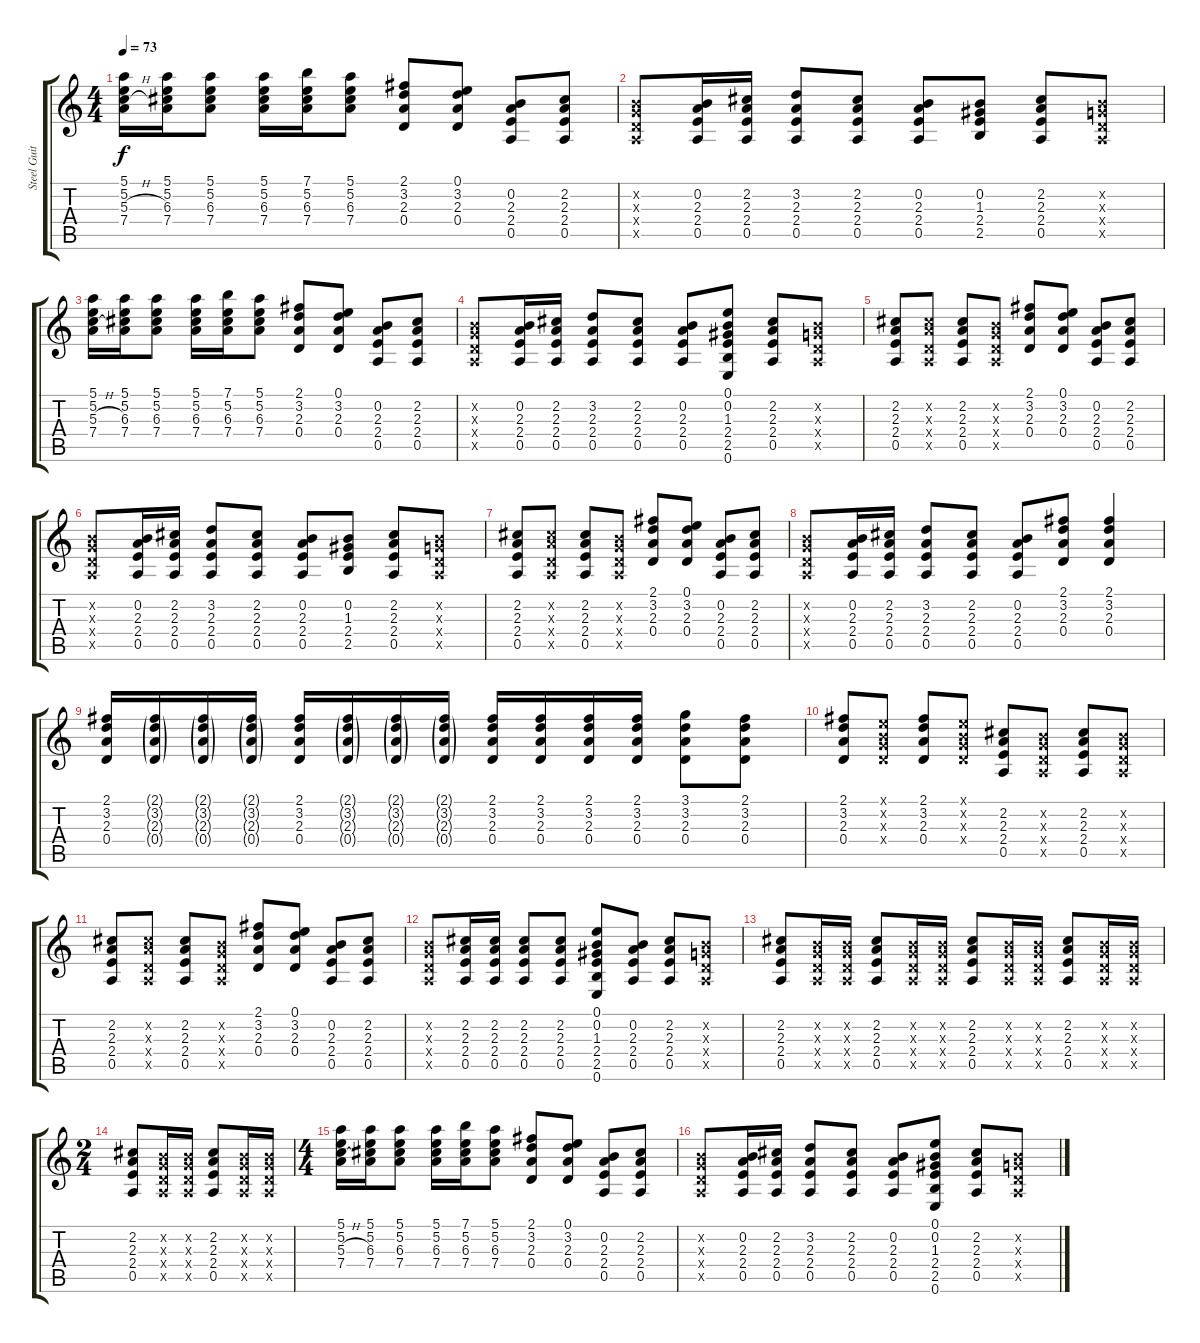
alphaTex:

\track ("Steel Guitar" "Steel Guit") {instrument acousticguitarsteel}
\staff {score tabs}
\tuning (E4 B3 G3 D3 A2 E2) {hide}
\ts (4 4)
\tempo 73
\clef g2
\ks c
(5.1 5.2 5.3{h} 7.4).16{dy f instrument acousticguitarsteel} (5.1 5.2 6.3 7.4).16 (5.1 5.2 6.3 7.4).8 (5.1 5.2 6.3 7.4).16 (7.1 5.2 6.3 7.4).16 (5.1 5.2 6.3 7.4).8 (2.1 3.2 2.3 0.4).8 (0.1 3.2 2.3 0.4).8 (0.2 2.3 2.4 0.5).8 (2.2 2.3 2.4 0.5).8 |
(0.2{x} 0.3{x} 0.4{x} 0.5{x}).8 (0.2 2.3 2.4 0.5).16 (2.2 2.3 2.4 0.5).16 (3.2 2.3 2.4 0.5).8 (2.2 2.3 2.4 0.5).8 (0.2 2.3 2.4 0.5).8 (0.2 1.3 2.4 2.5).8 (2.2 2.3 2.4 0.5).8 (0.2{x} 0.3{x} 0.4{x} 0.5{x}).8 |
(5.1 5.2 5.3{h} 7.4).16 (5.1 5.2 6.3 7.4).16 (5.1 5.2 6.3 7.4).8 (5.1 5.2 6.3 7.4).16 (7.1 5.2 6.3 7.4).16 (5.1 5.2 6.3 7.4).8 (2.1 3.2 2.3 0.4).8 (0.1 3.2 2.3 0.4).8 (0.2 2.3 2.4 0.5).8 (2.2 2.3 2.4 0.5).8 |
(0.2{x} 0.3{x} 0.4{x} 0.5{x}).8 (0.2 2.3 2.4 0.5).16 (2.2 2.3 2.4 0.5).16 (3.2 2.3 2.4 0.5).8 (2.2 2.3 2.4 0.5).8 (0.2 2.3 2.4 0.5).8 (0.1 0.2 1.3 2.4 2.5 0.6).8 (2.2 2.3 2.4 0.5).8 (0.2{x} 0.3{x} 0.4{x} 0.5{x}).8 |
(2.2 2.3 2.4 0.5).8 (2.2{x} 2.3{x} 0.4{x} 0.5{x}).8 (2.2 2.3 2.4 0.5).8 (0.2{x} 0.3{x} 0.4{x} 0.5{x}).8 (2.1 3.2 2.3 0.4).8 (0.1 3.2 2.3 0.4).8 (0.2 2.3 2.4 0.5).8 (2.2 2.3 2.4 0.5).8 |
(0.2{x} 0.3{x} 0.4{x} 0.5{x}).8 (0.2 2.3 2.4 0.5).16 (2.2 2.3 2.4 0.5).16 (3.2 2.3 2.4 0.5).8 (2.2 2.3 2.4 0.5).8 (0.2 2.3 2.4 0.5).8 (0.2 1.3 2.4 2.5).8 (2.2 2.3 2.4 0.5).8 (0.2{x} 0.3{x} 0.4{x} 0.5{x}).8 |
(2.2 2.3 2.4 0.5).8 (2.2{x} 2.3{x} 0.4{x} 0.5{x}).8 (2.2 2.3 2.4 0.5).8 (0.2{x} 0.3{x} 0.4{x} 0.5{x}).8 (2.1 3.2 2.3 0.4).8 (0.1 3.2 2.3 0.4).8 (0.2 2.3 2.4 0.5).8 (2.2 2.3 2.4 0.5).8 |
(0.2{x} 0.3{x} 0.4{x} 0.5{x}).8 (0.2 2.3 2.4 0.5).16 (2.2 2.3 2.4 0.5).16 (3.2 2.3 2.4 0.5).8 (2.2 2.3 2.4 0.5).8 (0.2 2.3 2.4 0.5).8 (2.1 3.2 2.3 0.4).8 (2.1 3.2 2.3 0.4).4 |
(2.1 3.2 2.3 0.4).16 (2.1{g} 3.2{g} 2.3{g} 0.4{g}).16 (2.1{g} 3.2{g} 2.3{g} 0.4{g}).16 (2.1{g} 3.2{g} 2.3{g} 0.4{g}).16 (2.1 3.2 2.3 0.4).16 (2.1{g} 3.2{g} 2.3{g} 0.4{g}).16 (2.1{g} 3.2{g} 2.3{g} 0.4{g}).16 (2.1{g} 3.2{g} 2.3{g} 0.4{g}).16 (2.1 3.2 2.3 0.4).16 (2.1 3.2 2.3 0.4).16 (2.1 3.2 2.3 0.4).16 (2.1 3.2 2.3 0.4).16 (3.1 3.2 2.3 0.4).8 (2.1 3.2 2.3 0.4).8 |
(2.1 3.2 2.3 0.4).8 (0.1{x} 0.2{x} 0.3{x} 0.4{x}).8 (2.1 3.2 2.3 0.4).8 (0.1{x} 0.2{x} 0.3{x} 0.4{x}).8 (2.2 2.3 2.4 0.5).8 (0.2{x} 0.3{x} 0.4{x} 0.5{x}).8 (2.2 2.3 2.4 0.5).8 (0.2{x} 0.3{x} 0.4{x} 0.5{x}).8 |
(2.2 2.3 2.4 0.5).8 (2.2{x} 2.3{x} 0.4{x} 0.5{x}).8 (2.2 2.3 2.4 0.5).8 (0.2{x} 0.3{x} 0.4{x} 0.5{x}).8 (2.1 3.2 2.3 0.4).8 (0.1 3.2 2.3 0.4).8 (0.2 2.3 2.4 0.5).8 (2.2 2.3 2.4 0.5).8 |
(0.2{x} 0.3{x} 0.4{x} 0.5{x}).8 (2.2 2.3 2.4 0.5).16 (2.2 2.3 2.4 0.5).16 (2.2 2.3 2.4 0.5).8 (2.2 2.3 2.4 0.5).8 (0.1 0.2 1.3 2.4 2.5 0.6).8 (0.2 2.3 2.4 0.5).8 (2.2 2.3 2.4 0.5).8 (0.2{x} 0.3{x} 0.4{x} 0.5{x}).8 |
(2.2 2.3 2.4 0.5).8 (0.2{x} 0.3{x} 0.4{x} 0.5{x}).16 (0.2{x} 0.3{x} 0.4{x} 0.5{x}).16 (2.2 2.3 2.4 0.5).8 (0.2{x} 0.3{x} 0.4{x} 0.5{x}).16 (0.2{x} 0.3{x} 0.4{x} 0.5{x}).16 (2.2 2.3 2.4 0.5).8 (0.2{x} 0.3{x} 0.4{x} 0.5{x}).16 (0.2{x} 0.3{x} 0.4{x} 0.5{x}).16 (2.2 2.3 2.4 0.5).8 (0.2{x} 0.3{x} 0.4{x} 0.5{x}).16 (0.2{x} 0.3{x} 0.4{x} 0.5{x}).16 |
\ts (2 4)
(2.2 2.3 2.4 0.5).8 (0.2{x} 0.3{x} 0.4{x} 0.5{x}).16 (0.2{x} 0.3{x} 0.4{x} 0.5{x}).16 (2.2 2.3 2.4 0.5).8 (0.2{x} 0.3{x} 0.4{x} 0.5{x}).16 (0.2{x} 0.3{x} 0.4{x} 0.5{x}).16 |
\ts (4 4)
(5.1 5.2 5.3{h} 7.4).16 (5.1 5.2 6.3 7.4).16 (5.1 5.2 6.3 7.4).8 (5.1 5.2 6.3 7.4).16 (7.1 5.2 6.3 7.4).16 (5.1 5.2 6.3 7.4).8 (2.1 3.2 2.3 0.4).8 (0.1 3.2 2.3 0.4).8 (0.2 2.3 2.4 0.5).8 (2.2 2.3 2.4 0.5).8 |
(0.2{x} 0.3{x} 0.4{x} 0.5{x}).8 (0.2 2.3 2.4 0.5).16 (2.2 2.3 2.4 0.5).16 (3.2 2.3 2.4 0.5).8 (2.2 2.3 2.4 0.5).8 (0.2 2.3 2.4 0.5).8 (0.1 0.2 1.3 2.4 2.5 0.6).8 (2.2 2.3 2.4 0.5).8 (0.2{x} 0.3{x} 0.4{x} 0.5{x}).8
